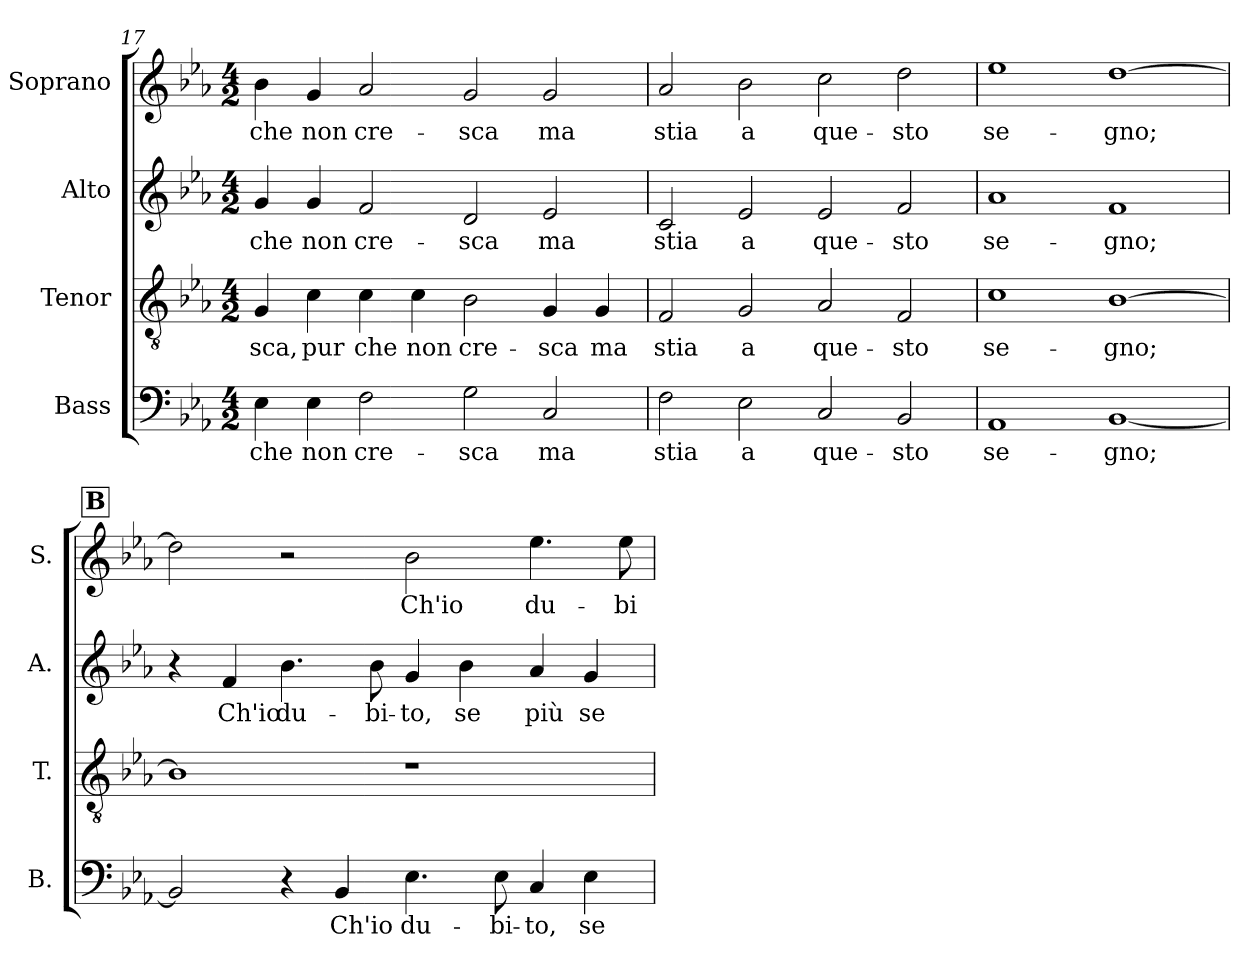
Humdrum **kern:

**kern	**text	**kern	**text	**kern	**text	**kern	**text
*part4	*part4	*part3	*part3	*part2	*part2	*part1	*part1
*staff4	*staff4	*staff3	*staff3	*staff2	*staff2	*staff1	*staff1
*I"Bass	*	*I"Tenor	*	*I"Alto	*	*I"Soprano	*
*I'B.	*	*I'T.	*	*I'A.	*	*I'S.	*
!!LO:LB:g=z
*clefF4	*	*clefGv2	*	*clefG2	*	*clefG2	*
*	*	*ITrd7c12	*	*	*	*	*
*k[b-e-a-]	*	*k[b-e-a-]	*	*k[b-e-a-]	*	*k[b-e-a-]	*
*E-:	*	*E-:	*	*E-:	*	*E-:	*
*M4/2	*	*M4/2	*	*M4/2	*	*M4/2	*
=17	=17	=17	=17	=17	=17	=17	=17
!	!LO:LY:b:color=#000000	!	!	!	!	!	!
!	!	!	!LO:LY:b:color=#000000	!	!	!	!
!	!	!	!	!	!LO:LY:b:color=#000000	!	!
!	!	!	!	!	!	!	!LO:LY:b:color=#000000
4E-i\	che	4GGi/	-sca,	4gi/	che	4b-i\	che
!	!LO:LY:b:color=#000000	!	!	!	!	!	!
!	!	!	!LO:LY:b:color=#000000	!	!	!	!
!	!	!	!	!	!LO:LY:b:color=#000000	!	!
!	!	!	!	!	!	!	!LO:LY:b:color=#000000
4E-i\	non	4Ci\	pur	4gi/	non	4gi/	non
!	!LO:LY:b:color=#000000	!	!	!	!	!	!
!	!	!	!LO:LY:b:color=#000000	!	!	!	!
!	!	!	!	!	!LO:LY:b:color=#000000	!	!
!	!	!	!	!	!	!	!LO:LY:b:color=#000000
2Fi\	cre-	4Ci\	che	2fi/	cre-	2a-i/	cre-
!	!	!	!LO:LY:b:color=#000000	!	!	!	!
.	.	4Ci\	non	.	.	.	.
!	!LO:LY:b:color=#000000	!	!	!	!	!	!
!	!	!	!LO:LY:b:color=#000000	!	!	!	!
!	!	!	!	!	!LO:LY:b:color=#000000	!	!
!	!	!	!	!	!	!	!LO:LY:b:color=#000000
2Gi\	-sca	2BB-i\	cre-	2di/	-sca	2gi/	-sca
!	!LO:LY:b:color=#000000	!	!	!	!	!	!
!	!	!	!LO:LY:b:color=#000000	!	!	!	!
!	!	!	!	!	!LO:LY:b:color=#000000	!	!
!	!	!	!	!	!	!	!LO:LY:b:color=#000000
2Ci/	ma	4GGi/	-sca	2e-i/	ma	2gi/	ma
!	!	!	!LO:LY:b:color=#000000	!	!	!	!
.	.	4GGi/	ma	.	.	.	.
=18	=18	=18	=18	=18	=18	=18	=18
!	!LO:LY:b:color=#000000	!	!	!	!	!	!
!	!	!	!LO:LY:b:color=#000000	!	!	!	!
!	!	!	!	!	!LO:LY:b:color=#000000	!	!
!	!	!	!	!	!	!	!LO:LY:b:color=#000000
2Fi\	stia	2FFi/	stia	2ci/	stia	2a-i/	stia
!	!LO:LY:b:color=#000000	!	!	!	!	!	!
!	!	!	!LO:LY:b:color=#000000	!	!	!	!
!	!	!	!	!	!LO:LY:b:color=#000000	!	!
!	!	!	!	!	!	!	!LO:LY:b:color=#000000
2E-i\	a	2GGi/	a	2e-i/	a	2b-i\	a
!	!LO:LY:b:color=#000000	!	!	!	!	!	!
!	!	!	!LO:LY:b:color=#000000	!	!	!	!
!	!	!	!	!	!LO:LY:b:color=#000000	!	!
!	!	!	!	!	!	!	!LO:LY:b:color=#000000
2Ci/	que-	2AA-i/	que-	2e-i/	que-	2cci\	que-
!	!LO:LY:b:color=#000000	!	!	!	!	!	!
!	!	!	!LO:LY:b:color=#000000	!	!	!	!
!	!	!	!	!	!LO:LY:b:color=#000000	!	!
!	!	!	!	!	!	!	!LO:LY:b:color=#000000
2BB-i/	-sto	2FFi/	-sto	2fi/	-sto	2ddi\	-sto
=19	=19	=19	=19	=19	=19	=19	=19
!	!LO:LY:b:color=#000000	!	!	!	!	!	!
!	!	!	!LO:LY:b:color=#000000	!	!	!	!
!	!	!	!	!	!LO:LY:b:color=#000000	!	!
!	!	!	!	!	!	!	!LO:LY:b:color=#000000
1AA-i	se-	1Ci	se-	1a-i	se-	1ee-i	se-
!	!LO:LY:b:color=#000000	!	!	!	!	!	!
!	!	!	!LO:LY:b:color=#000000	!	!	!	!
!	!	!	!	!	!LO:LY:b:color=#000000	!	!
!	!	!	!	!	!	!	!LO:LY:b:color=#000000
[<1BB-i	-gno;	[>1BB-i	-gno;	1fi	-gno;	[>1ddi	-gno;
!!LO:REH:place=s1:B:color=#000000:enc=box:fs=14.8553:t=B
=20	=20	=20	=20	=20	=20	=20	=20
2BB-i/]	.	1BB-i]	.	4r	.	2ddi\]	.
!	!	!	!	!	!LO:LY:b:color=#000000	!	!
.	.	.	.	4fi/	Ch'io	.	.
!	!	!	!	!	!LO:LY:b:color=#000000	!	!
4r	.	.	.	4.b-i\	du-	2r	.
!	!LO:LY:b:color=#000000	!	!	!	!	!	!
4BB-i/	Ch'io	.	.	.	.	.	.
!	!	!	!	!	!LO:LY:b:color=#000000	!	!
.	.	.	.	8b-i\	-bi-	.	.
!	!LO:LY:b:color=#000000	!	!	!	!	!	!
!	!	!	!	!	!LO:LY:b:color=#000000	!	!
!	!	!	!	!	!	!	!LO:LY:b:color=#000000
4.E-i\	du-	1r	.	4gi/	-to,	2b-i\	Ch'io
!	!	!	!	!	!LO:LY:b:color=#000000	!	!
.	.	.	.	4b-i\	se	.	.
!	!LO:LY:b:color=#000000	!	!	!	!	!	!
8E-i\	-bi-	.	.	.	.	.	.
!	!LO:LY:b:color=#000000	!	!	!	!	!	!
!	!	!	!	!	!LO:LY:b:color=#000000	!	!
!	!	!	!	!	!	!	!LO:LY:b:color=#000000
4Ci/	-to,	.	.	4a-i/	più	4.ee-i\	du-
!	!LO:LY:b:color=#000000	!	!	!	!	!	!
!	!	!	!	!	!LO:LY:b:color=#000000	!	!
4E-i\	se	.	.	4gi/	se	.	.
!	!	!	!	!	!	!	!LO:LY:b:color=#000000
.	.	.	.	.	.	8ee-i\	-bi-
=	=	=	=	=	=	=	=
*-	*-	*-	*-	*-	*-	*-	*-
